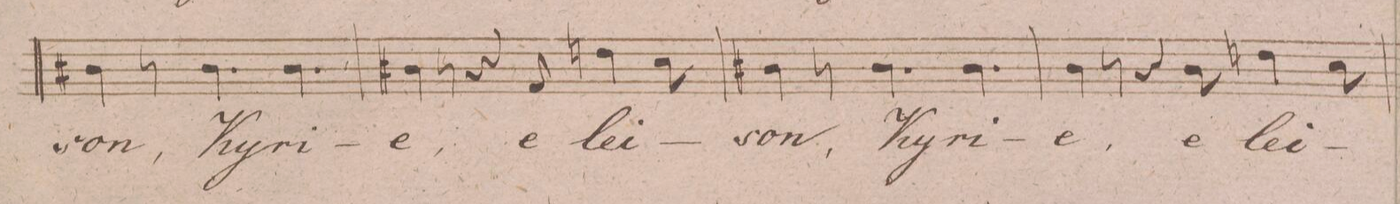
**kern	**dynam	**text
*I"Baſso.	*	*
*clefF4	*	*
*k[f#]	*	*
*M9/8	*	*
4D#X\	.	-son,
8r	.	.
4.D#\	.	Ky-
4.D#\	.	-ri-
=79	=79	=79
4D#X\	.	-e,
8r	.	.
4r	.	.
8AA/	.	e-
4Fn\	.	-lei-
8E\	.	.
=80	=80	=80
4D#\	.	-son,
8r	.	.
4.D#\	.	Ky-
4.D#\	.	-ri-
=81	=81	=81
4D\	.	-e,
8r	.	.
4r	.	.
8D\	.	e-
4Fn\	.	-lei-
8E\	.	.
=82	=82	=82
*-	*-	*-
